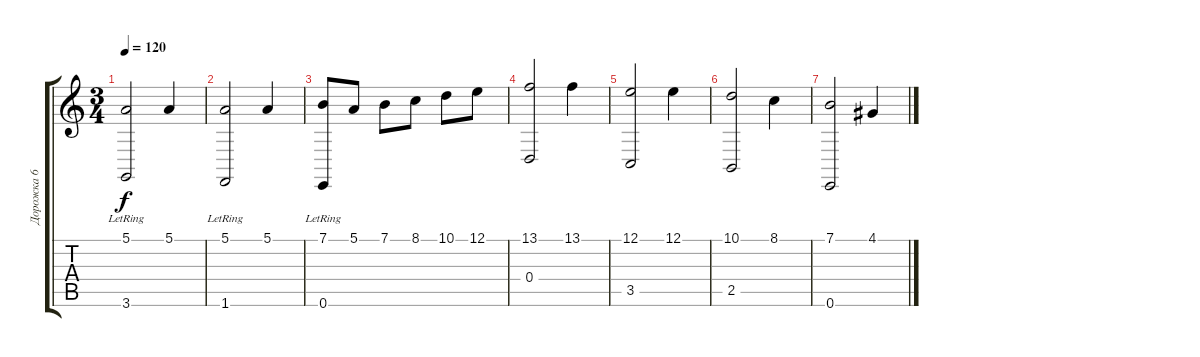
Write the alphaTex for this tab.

\track ("Дорожка 6" "Дорожка 6") {instrument pad4choir}
\staff {score tabs}
\tuning (E4 B3 G3 D3 A2 E2) {hide}
\ts (3 4)
\tempo 120
\clef g2
\ks c
(5.1 3.6{lr}).2{dy f} 5.1.4 |
(5.1 1.6{lr}).2 5.1.4 |
(7.1 0.6{lr}).8 5.1.8 7.1.8 8.1.8 10.1.8 12.1.8 |
(13.1 0.4).2 13.1.4 |
(12.1 3.5).2 12.1.4 |
(10.1 2.5).2 8.1.4 |
(7.1 0.6).2 4.1.4
